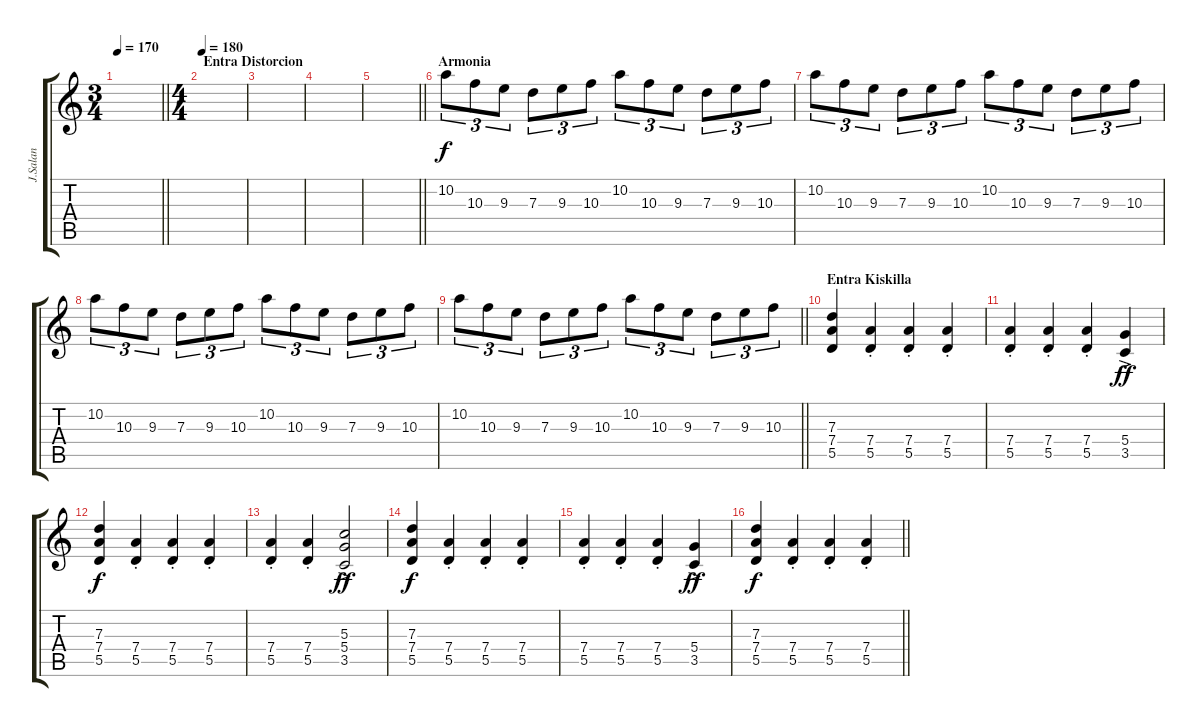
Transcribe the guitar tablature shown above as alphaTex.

\track ("J.Salan" "J.Salan") {instrument overdrivenguitar}
\staff {score tabs}
\tuning (E4 B3 G3 D3 A2 E2) {hide}
\ts (3 4)
\tempo 170
\clef g2
\barLineRight lightlight
\ks c
|
\ts (4 4)
\section ("" "Entra Distorcion")
\tempo 180
|
|
|
\barLineRight lightlight
|
\section ("" "Armonia")
10.2.8{tu (3 2)} 10.3.8{tu (3 2)} 9.3.8{tu (3 2)} 7.3.8{tu (3 2)} 9.3.8{tu (3 2)} 10.3.8{tu (3 2)} 10.2.8{tu (3 2)} 10.3.8{tu (3 2)} 9.3.8{tu (3 2)} 7.3.8{tu (3 2)} 9.3.8{tu (3 2)} 10.3.8{tu (3 2)} |
10.2.8{tu (3 2)} 10.3.8{tu (3 2)} 9.3.8{tu (3 2)} 7.3.8{tu (3 2)} 9.3.8{tu (3 2)} 10.3.8{tu (3 2)} 10.2.8{tu (3 2)} 10.3.8{tu (3 2)} 9.3.8{tu (3 2)} 7.3.8{tu (3 2)} 9.3.8{tu (3 2)} 10.3.8{tu (3 2)} |
10.2.8{tu (3 2)} 10.3.8{tu (3 2)} 9.3.8{tu (3 2)} 7.3.8{tu (3 2)} 9.3.8{tu (3 2)} 10.3.8{tu (3 2)} 10.2.8{tu (3 2)} 10.3.8{tu (3 2)} 9.3.8{tu (3 2)} 7.3.8{tu (3 2)} 9.3.8{tu (3 2)} 10.3.8{tu (3 2)} |
\barLineRight lightlight
10.2.8{tu (3 2)} 10.3.8{tu (3 2)} 9.3.8{tu (3 2)} 7.3.8{tu (3 2)} 9.3.8{tu (3 2)} 10.3.8{tu (3 2)} 10.2.8{tu (3 2)} 10.3.8{tu (3 2)} 9.3.8{tu (3 2)} 7.3.8{tu (3 2)} 9.3.8{tu (3 2)} 10.3.8{tu (3 2)} |
\section ("" "Entra Kiskilla")
(7.3 7.4 5.5).4 (7.4{st} 5.5{st}).4 (7.4{st} 5.5{st}).4 (7.4{st} 5.5{st}).4 |
(7.4{st} 5.5{st}).4 (7.4{st} 5.5{st}).4 (7.4{st} 5.5{st}).4 (5.4{ac} 3.5{ac}).4{dy ff} |
(7.3 7.4 5.5).4{dy f} (7.4{st} 5.5{st}).4 (7.4{st} 5.5{st}).4 (7.4{st} 5.5{st}).4 |
(7.4{st} 5.5{st}).4 (7.4{st} 5.5{st}).4 (5.3{ac} 5.4{ac} 3.5{ac}).2{dy ff} |
(7.3 7.4 5.5).4{dy f} (7.4{st} 5.5{st}).4 (7.4{st} 5.5{st}).4 (7.4{st} 5.5{st}).4 |
(7.4{st} 5.5{st}).4 (7.4{st} 5.5{st}).4 (7.4{st} 5.5{st}).4 (5.4{ac} 3.5{ac}).4{dy ff} |
\barLineRight lightlight
(7.3 7.4 5.5).4{dy f} (7.4{st} 5.5{st}).4 (7.4{st} 5.5{st}).4 (7.4{st} 5.5{st}).4
